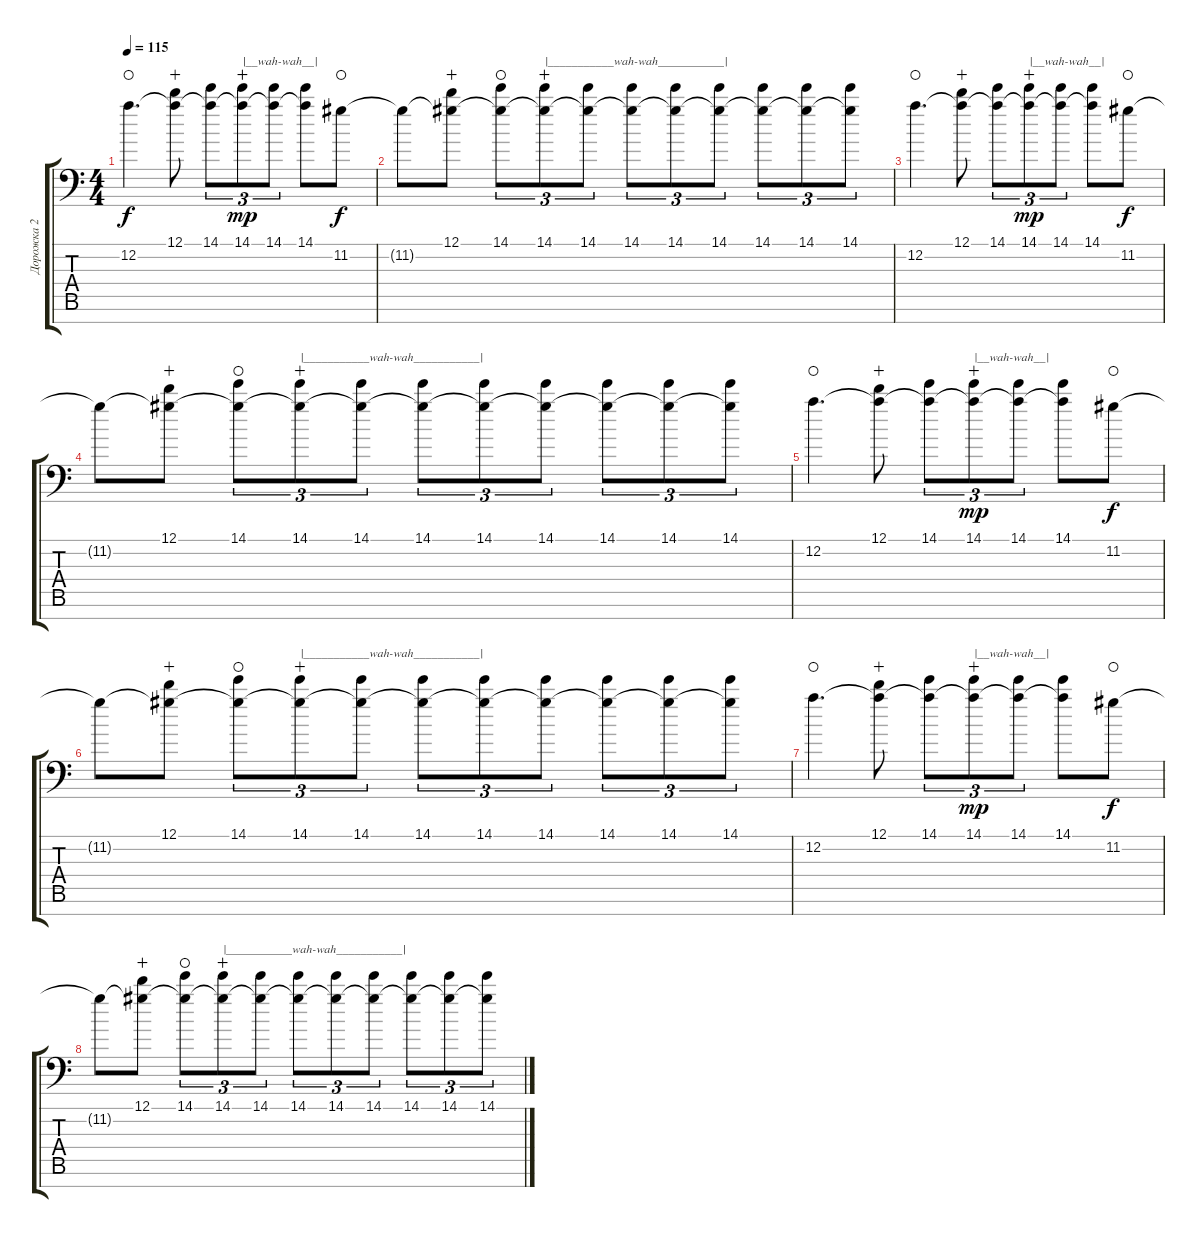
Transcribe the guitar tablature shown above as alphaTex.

\track ("Дорожка 2" "Дорожка 2") {instrument overdrivenguitar}
\staff {score tabs}
\tuning (D4 A3 F3 C3 G2 D2 A1) {hide}
\ts (4 4)
\tempo 115
\clef f4
\ks c
12.2.4{d dy f waho} (12.1 12.2{t}).8{wahc} (14.1 12.2{t}).8{tu (3 2)} (14.1 12.2{t}).8{tu (3 2) txt "|__wah-wah__|" dy mp wahc} (14.1 12.2{t}).8{tu (3 2)} (14.1 12.2{t}).8 11.2.8{dy f waho} |
11.2{t}.8 (12.1 11.2{t}).8{wahc} (14.1 11.2{t}).8{tu (3 2) waho} (14.1 11.2{t}).8{tu (3 2) txt "|___________wah-wah___________|" wahc} (14.1 11.2{t}).8{tu (3 2)} (14.1 11.2{t}).8{tu (3 2)} (14.1 11.2{t}).8{tu (3 2)} (14.1 11.2{t}).8{tu (3 2)} (14.1 11.2{t}).8{tu (3 2)} (14.1 11.2{t}).8{tu (3 2)} (14.1 11.2{t}).8{tu (3 2)} |
12.2.4{d waho} (12.1 12.2{t}).8{wahc} (14.1 12.2{t}).8{tu (3 2)} (14.1 12.2{t}).8{tu (3 2) txt "|__wah-wah__|" dy mp wahc} (14.1 12.2{t}).8{tu (3 2)} (14.1 12.2{t}).8 11.2.8{dy f waho} |
11.2{t}.8 (12.1 11.2{t}).8{wahc} (14.1 11.2{t}).8{tu (3 2) waho} (14.1 11.2{t}).8{tu (3 2) txt "|___________wah-wah___________|" wahc} (14.1 11.2{t}).8{tu (3 2)} (14.1 11.2{t}).8{tu (3 2)} (14.1 11.2{t}).8{tu (3 2)} (14.1 11.2{t}).8{tu (3 2)} (14.1 11.2{t}).8{tu (3 2)} (14.1 11.2{t}).8{tu (3 2)} (14.1 11.2{t}).8{tu (3 2)} |
12.2.4{d waho} (12.1 12.2{t}).8{wahc} (14.1 12.2{t}).8{tu (3 2)} (14.1 12.2{t}).8{tu (3 2) txt "|__wah-wah__|" dy mp wahc} (14.1 12.2{t}).8{tu (3 2)} (14.1 12.2{t}).8 11.2.8{dy f waho} |
11.2{t}.8 (12.1 11.2{t}).8{wahc} (14.1 11.2{t}).8{tu (3 2) waho} (14.1 11.2{t}).8{tu (3 2) txt "|___________wah-wah___________|" wahc} (14.1 11.2{t}).8{tu (3 2)} (14.1 11.2{t}).8{tu (3 2)} (14.1 11.2{t}).8{tu (3 2)} (14.1 11.2{t}).8{tu (3 2)} (14.1 11.2{t}).8{tu (3 2)} (14.1 11.2{t}).8{tu (3 2)} (14.1 11.2{t}).8{tu (3 2)} |
12.2.4{d waho} (12.1 12.2{t}).8{wahc} (14.1 12.2{t}).8{tu (3 2)} (14.1 12.2{t}).8{tu (3 2) txt "|__wah-wah__|" dy mp wahc} (14.1 12.2{t}).8{tu (3 2)} (14.1 12.2{t}).8 11.2.8{dy f waho} |
11.2{t}.8 (12.1 11.2{t}).8{wahc} (14.1 11.2{t}).8{tu (3 2) waho} (14.1 11.2{t}).8{tu (3 2) txt "|___________wah-wah___________|" wahc} (14.1 11.2{t}).8{tu (3 2)} (14.1 11.2{t}).8{tu (3 2)} (14.1 11.2{t}).8{tu (3 2)} (14.1 11.2{t}).8{tu (3 2)} (14.1 11.2{t}).8{tu (3 2)} (14.1 11.2{t}).8{tu (3 2)} (14.1 11.2{t}).8{tu (3 2)}
